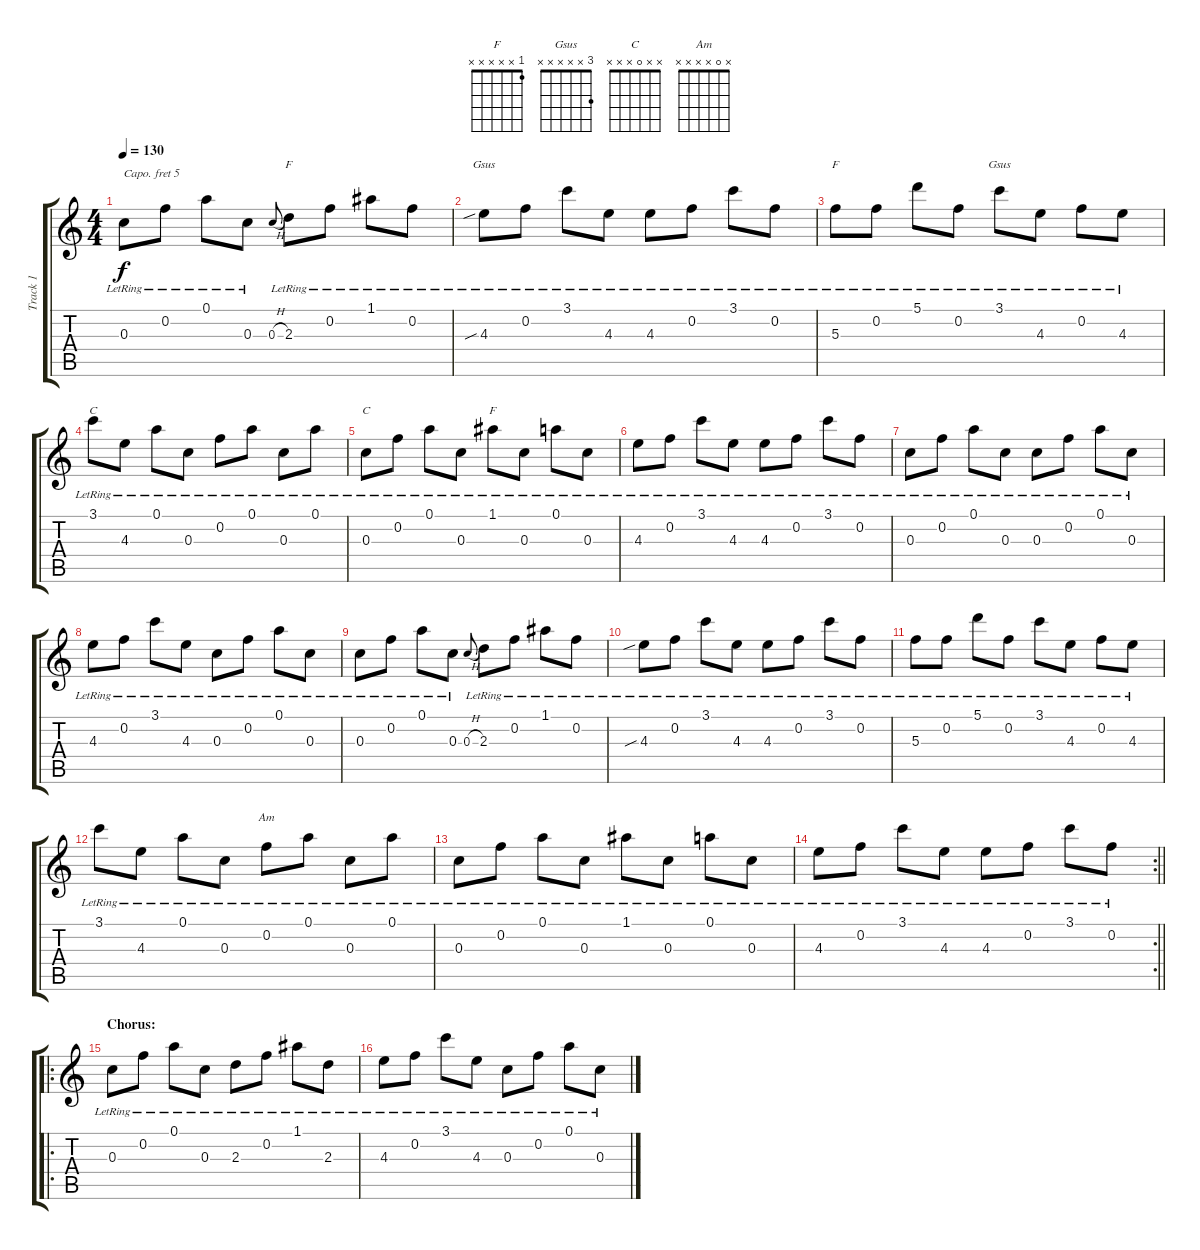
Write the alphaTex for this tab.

\track ("Track 1" "Track 1") {instrument acousticguitarsteel}
\staff {score tabs}
\capo 5
\tuning (E4 C4 G3 D3 A2 E2) {hide}
\chord ("F" x x 2 x x x)
\chord ("Gsus" x x 4 x x x)
\chord ("F" x x 5 x x x)
\chord ("Gsus" 3 x x x x x)
\chord ("C" 3 x x x x x)
\chord ("C" x x 0 x x x)
\chord ("F" 1 x x x x x)
\chord ("Am" x 0 x x x x)
\ts (4 4)
\tempo 130
\clef g2
\ks c
0.3{lr}.8{dy f} 0.2{lr}.8 0.1{lr}.8 0.3{lr}.8 0.3{h}.8{gr onbeat} 2.3{lr}.8{ch "F"} 0.2{lr}.8 1.1{lr}.8 0.2{lr}.8 |
4.3{sib lr}.8{ch "Gsus"} 0.2{lr}.8 3.1{lr}.8 4.3{lr}.8 4.3{lr}.8 0.2{lr}.8 3.1{lr}.8 0.2{lr}.8 |
5.3{lr}.8{ch "F"} 0.2{lr}.8 5.1{lr}.8 0.2{lr}.8 3.1{lr}.8{ch "Gsus"} 4.3{lr}.8 0.2{lr}.8 4.3{lr}.8 |
3.1{lr}.8{ch "C"} 4.3{lr}.8 0.1{lr}.8 0.3{lr}.8 0.2{lr}.8 0.1{lr}.8 0.3{lr}.8 0.1{lr}.8 |
0.3{lr}.8{ch "C"} 0.2{lr}.8 0.1{lr}.8 0.3{lr}.8 1.1{lr}.8{ch "F"} 0.3{lr}.8 0.1{lr}.8 0.3{lr}.8 |
4.3{lr}.8 0.2{lr}.8 3.1{lr}.8 4.3{lr}.8 4.3{lr}.8 0.2{lr}.8 3.1{lr}.8 0.2{lr}.8 |
0.3{lr}.8 0.2{lr}.8 0.1{lr}.8 0.3{lr}.8 0.3{lr}.8 0.2{lr}.8 0.1{lr}.8 0.3{lr}.8 |
4.3{lr}.8 0.2{lr}.8 3.1{lr}.8 4.3{lr}.8 0.3{lr}.8 0.2{lr}.8 0.1{lr}.8 0.3{lr}.8 |
0.3{lr}.8 0.2{lr}.8 0.1{lr}.8 0.3{lr}.8 0.3{h}.8{gr onbeat} 2.3{lr}.8 0.2{lr}.8 1.1{lr}.8 0.2{lr}.8 |
4.3{sib lr}.8 0.2{lr}.8 3.1{lr}.8 4.3{lr}.8 4.3{lr}.8 0.2{lr}.8 3.1{lr}.8 0.2{lr}.8 |
5.3{lr}.8 0.2{lr}.8 5.1{lr}.8 0.2{lr}.8 3.1{lr}.8 4.3{lr}.8 0.2{lr}.8 4.3{lr}.8 |
3.1{lr}.8 4.3{lr}.8 0.1{lr}.8 0.3{lr}.8 0.2{lr}.8{ch "Am"} 0.1{lr}.8 0.3{lr}.8 0.1{lr}.8 |
0.3{lr}.8 0.2{lr}.8 0.1{lr}.8 0.3{lr}.8 1.1{lr}.8 0.3{lr}.8 0.1{lr}.8 0.3{lr}.8 |
\rc 2
\barLineRight lightlight
4.3{lr}.8 0.2{lr}.8 3.1{lr}.8 4.3{lr}.8 4.3{lr}.8 0.2{lr}.8 3.1{lr}.8 0.2{lr}.8 |
\ro
\section ("" "Chorus:")
0.3{lr}.8 0.2{lr}.8 0.1{lr}.8 0.3{lr}.8 2.3{lr}.8 0.2{lr}.8 1.1{lr}.8 2.3{lr}.8 |
4.3{lr}.8 0.2{lr}.8 3.1{lr}.8 4.3{lr}.8 0.3{lr}.8 0.2{lr}.8 0.1{lr}.8 0.3{lr}.8
